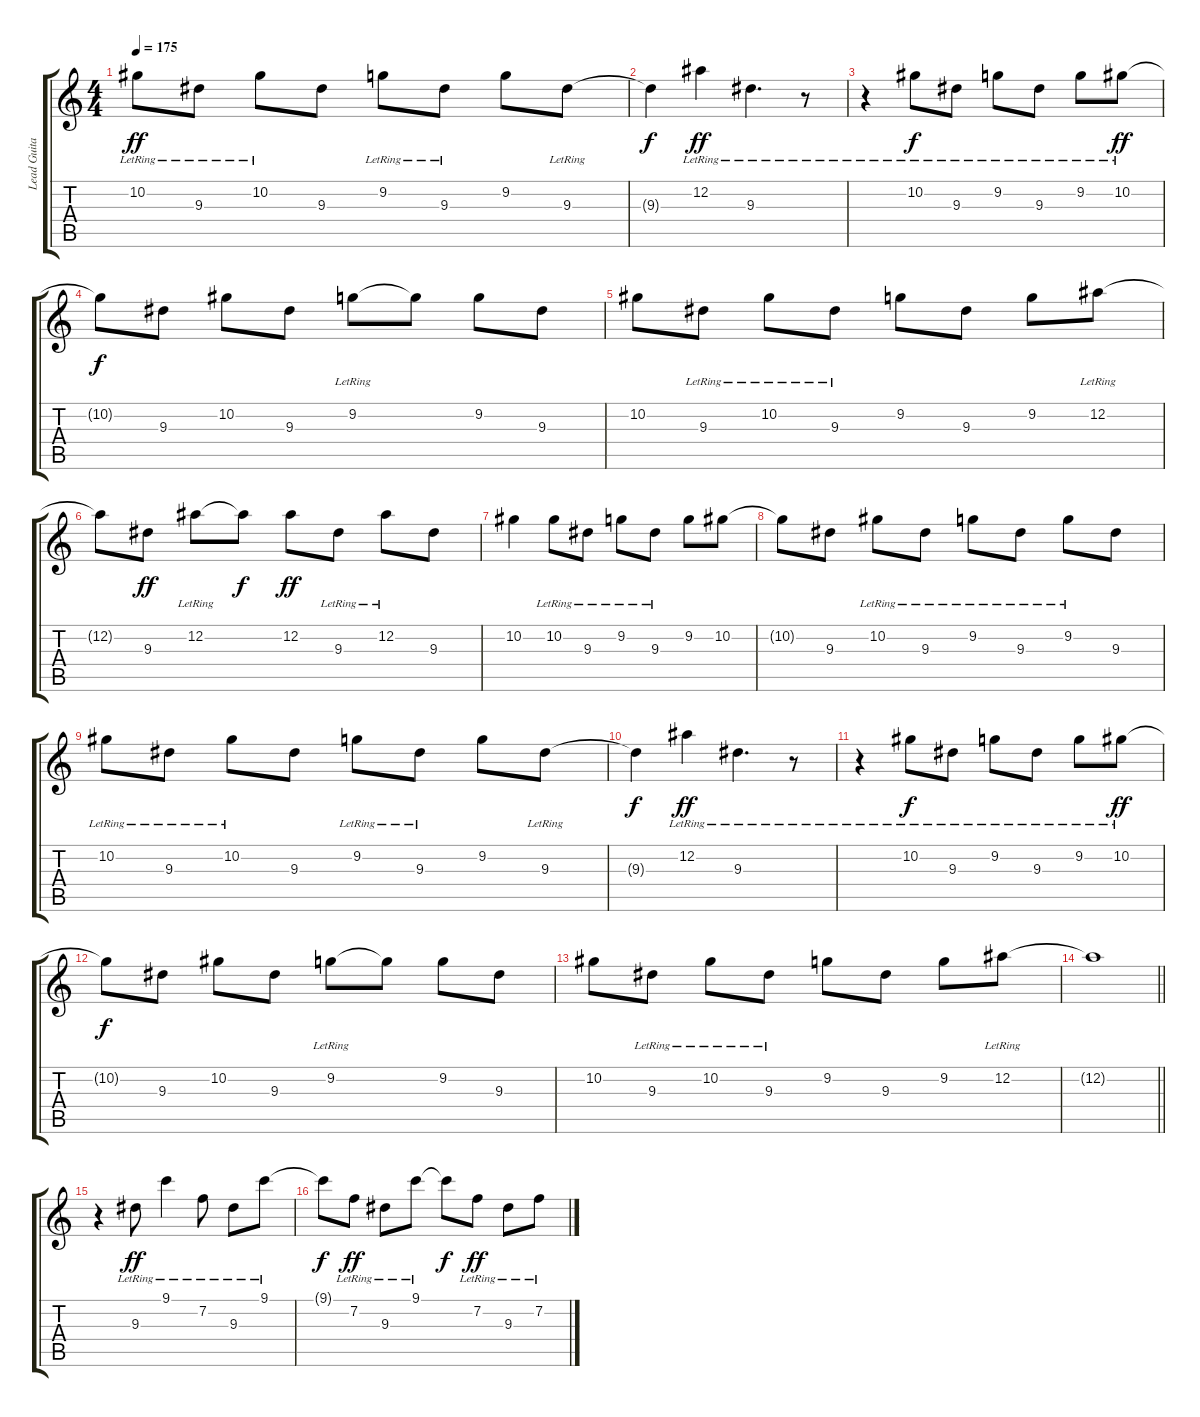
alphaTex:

\track ("Lead Guitar | Josh" "Lead Guita") {instrument overdrivenguitar}
\staff {score tabs}
\tuning (Eb4 Bb3 Gb3 Db3 Ab2 Db2) {hide}
\ts (4 4)
\tempo 175
\clef g2
\ks c
10.2{lr}.8{dy ff} 9.3{lr}.8 10.2{lr}.8 9.3.8 9.2{lr}.8 9.3{lr}.8 9.2.8 9.3{lr}.8 |
9.3{t}.4{dy f} 12.2{lr}.4{dy ff} 9.3{lr}.4{d} r.8 |
r.4 10.2{lr}.8{dy f} 9.3{lr}.8 9.2{lr}.8 9.3{lr}.8 9.2{lr}.8 10.2{lr}.8{dy ff} |
10.2{t}.8{dy f} 9.3.8 10.2.8 9.3.8 9.2{lr}.8 9.2{t}.8 9.2.8 9.3.8 |
10.2.8 9.3{lr}.8 10.2{lr}.8 9.3{lr}.8 9.2.8 9.3.8 9.2.8 12.2{lr}.8 |
12.2{t}.8 9.3.8{dy ff} 12.2{lr}.8 12.2{t}.8{dy f} 12.2.8{dy ff} 9.3{lr}.8 12.2{lr}.8 9.3.8 |
10.2.4 10.2{lr}.8 9.3{lr}.8 9.2{lr}.8 9.3{lr}.8 9.2.8 10.2.8 |
10.2{t}.8 9.3.8 10.2{lr}.8 9.3{lr}.8 9.2{lr}.8 9.3{lr}.8 9.2{lr}.8 9.3.8 |
10.2{lr}.8 9.3{lr}.8 10.2{lr}.8 9.3.8 9.2{lr}.8 9.3{lr}.8 9.2.8 9.3{lr}.8 |
9.3{t}.4{dy f} 12.2{lr}.4{dy ff} 9.3{lr}.4{d} r.8 |
r.4 10.2{lr}.8{dy f} 9.3{lr}.8 9.2{lr}.8 9.3{lr}.8 9.2{lr}.8 10.2{lr}.8{dy ff} |
10.2{t}.8{dy f} 9.3.8 10.2.8 9.3.8 9.2{lr}.8 9.2{t}.8 9.2.8 9.3.8 |
10.2.8 9.3{lr}.8 10.2{lr}.8 9.3{lr}.8 9.2.8 9.3.8 9.2.8 12.2{lr}.8 |
\barLineRight lightlight
12.2{t}.1 |
\section ("" "")
r.4{instrument electricguitarjazz} 9.3{lr}.8{dy ff} 9.1{lr}.4 7.2{lr}.8 9.3{lr}.8 9.1{lr}.8 |
9.1{t}.8{dy f} 7.2{lr}.8{dy ff} 9.3{lr}.8 9.1{lr}.8 9.1{t}.8{dy f} 7.2{lr}.8{dy ff} 9.3{lr}.8 7.2{lr}.8
